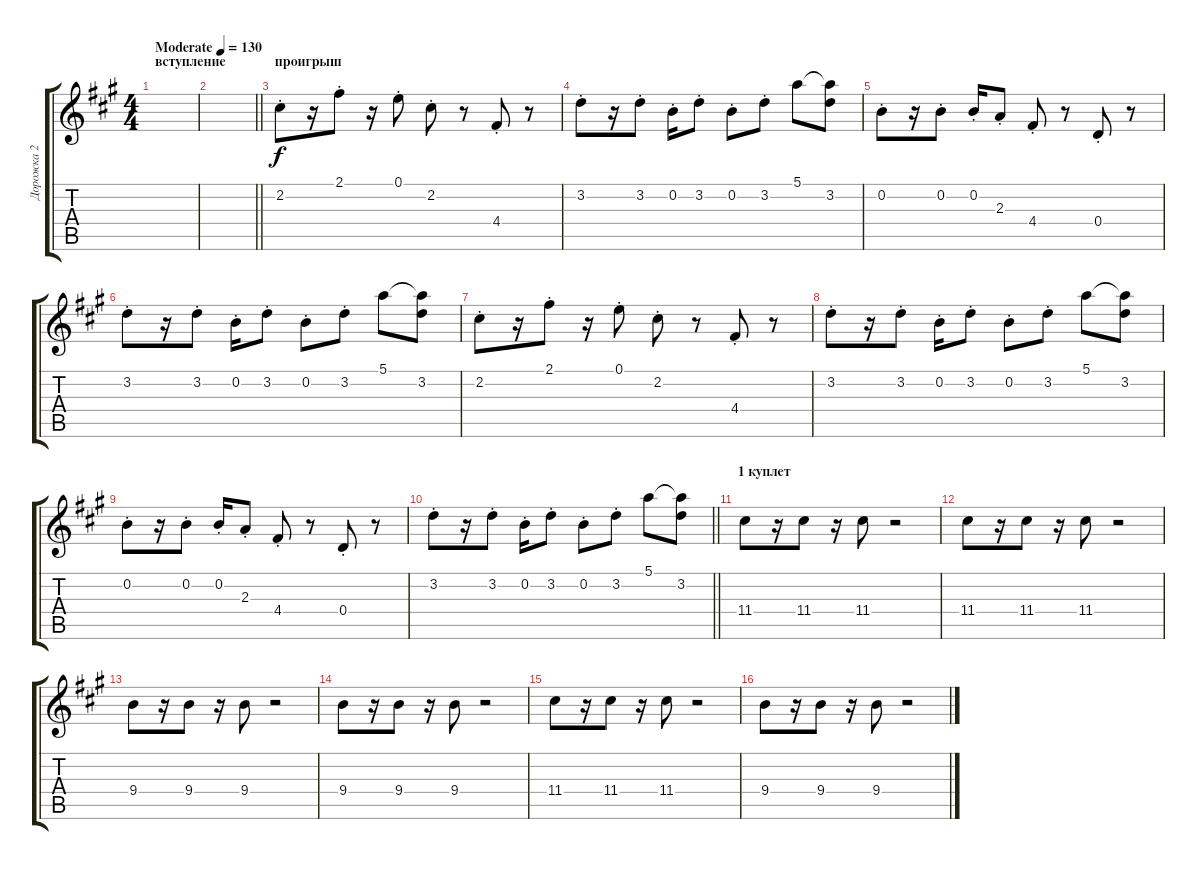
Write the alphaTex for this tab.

\track ("Дорожка 2" "Дорожка 2") {instrument electricguitarjazz}
\staff {score tabs}
\tuning (E4 B3 G3 D3 A2 E2) {hide}
\ts (4 4)
\section ("" "вступление")
\tempo (130 "Moderate")
\clef g2
\ks f#minor
|
\barLineRight lightlight
|
\section ("" "проигрыш")
2.2{st}.8{volume 16} r.16 2.1{st}.8 r.16 0.1{st}.8 2.2{st}.8 r.8 4.4{st}.8 r.8 |
3.2{st}.8 r.16 3.2{st}.8 0.2{st}.16 3.2{st}.8 0.2{st}.8 3.2{st}.8 5.1.8 (5.1{t} 3.2).8 |
0.2{st}.8 r.16 0.2{st}.8 0.2{st}.16 2.3{st}.8 4.4{st}.8 r.8 0.4{st}.8 r.8 |
3.2{st}.8 r.16 3.2{st}.8 0.2{st}.16 3.2{st}.8 0.2{st}.8 3.2{st}.8 5.1.8 (5.1{t} 3.2).8 |
2.2{st}.8 r.16 2.1{st}.8 r.16 0.1{st}.8 2.2{st}.8 r.8 4.4{st}.8 r.8 |
3.2{st}.8 r.16 3.2{st}.8 0.2{st}.16 3.2{st}.8 0.2{st}.8 3.2{st}.8 5.1.8 (5.1{t} 3.2).8 |
0.2{st}.8 r.16 0.2{st}.8 0.2{st}.16 2.3{st}.8 4.4{st}.8 r.8 0.4{st}.8 r.8 |
\barLineRight lightlight
3.2{st}.8 r.16 3.2{st}.8 0.2{st}.16 3.2{st}.8 0.2{st}.8 3.2{st}.8 5.1.8 (5.1{t} 3.2).8 |
\section ("" "1 куплет")
11.4.8{dy f volume 11} r.16 11.4.8 r.16 11.4.8 r.2 |
11.4.8 r.16 11.4.8 r.16 11.4.8 r.2 |
9.4.8 r.16 9.4.8 r.16 9.4.8 r.2 |
9.4.8 r.16 9.4.8 r.16 9.4.8 r.2 |
11.4.8 r.16 11.4.8 r.16 11.4.8 r.2 |
9.4.8 r.16 9.4.8 r.16 9.4.8 r.2
